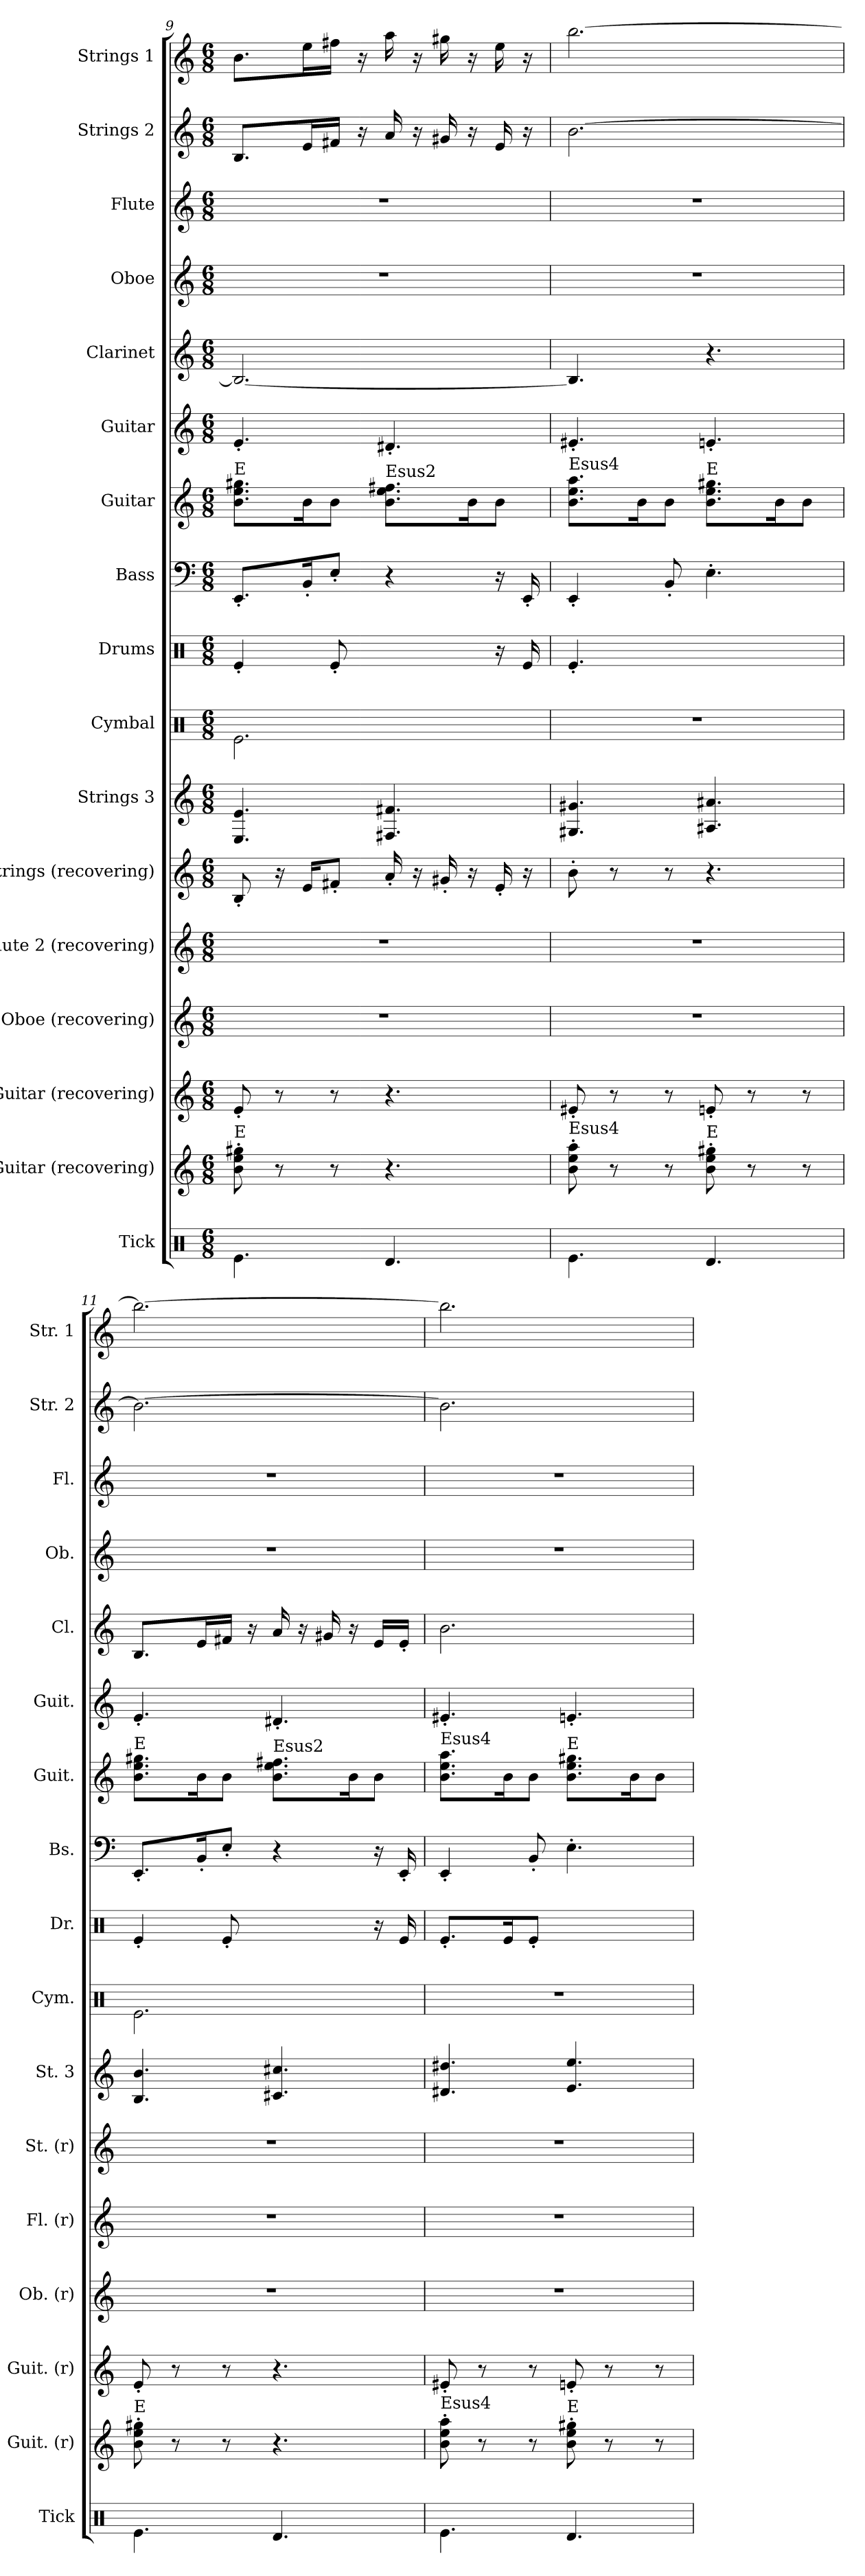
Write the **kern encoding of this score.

**kern	**kern	**kern	**kern	**kern	**kern	**kern	**kern	**kern	**kern	**kern	**kern	**kern	**kern	**kern	**kern	**kern
*part17	*part16	*part15	*part14	*part13	*part12	*part11	*part10	*part9	*part8	*part7	*part6	*part5	*part4	*part3	*part2	*part1
*staff17	*staff16	*staff15	*staff14	*staff13	*staff12	*staff11	*staff10	*staff9	*staff8	*staff7	*staff6	*staff5	*staff4	*staff3	*staff2	*staff1
*I"Tick	*I"Guitar (recovering)	*I"Guitar (recovering)	*I"Oboe (recovering)	*I"Flute 2 (recovering)	*I"Strings (recovering)	*I"Strings 3	*I"Cymbal	*I"Drums	*I"Bass	*I"Guitar	*I"Guitar	*I"Clarinet	*I"Oboe	*I"Flute	*I"Strings 2	*I"Strings 1
*I'Tick	*I'Guit. (r)	*I'Guit. (r)	*I'Ob. (r)	*I'Fl. (r)	*I'St. (r)	*I'St. 3	*I'Cym.	*I'Dr.	*I'Bs.	*I'Guit.	*I'Guit.	*I'Cl.	*I'Ob.	*I'Fl.	*I'Str. 2	*I'Str. 1
*clefX	*clefG2	*clefG2	*clefG2	*clefG2	*clefG2	*clefG2	*clefX	*clefX	*clefF4	*clefG2	*clefG2	*clefG2	*clefG2	*clefG2	*clefG2	*clefG2
*	*ITrd7c12	*	*	*	*ITrd7c12	*ITrd7c12	*	*	*ITrd7c12	*ITrd7c12	*	*ITrd7c12	*	*	*ITrd7c12	*ITrd7c12
*k[]	*k[]	*k[]	*k[]	*k[]	*k[]	*k[]	*k[]	*k[]	*k[]	*k[]	*k[]	*k[]	*k[]	*k[]	*k[]	*k[]
*M6/8	*M6/8	*M6/8	*M6/8	*M6/8	*M6/8	*M6/8	*M6/8	*M6/8	*M6/8	*M6/8	*M6/8	*M6/8	*M6/8	*M6/8	*M6/8	*M6/8
=9	=9	=9	=9	=9	=9	=9	=9	=9	=9	=9	=9	=9	=9	=9	=9	=9
!	!	!	!	!	!	!	!	!	!	!LO:TX:a:t=E	!	!	!	!	!	!
!	!LO:TX:a:t=E	!	!	!	!	!	!	!	!	!	!	!	!	!	!	!
4.Re\	8B\' 8e\' 8g#X\'	8e'/	2.r	2.r	8BB'/	4.EE/ 4.E/	2.Re\	4Re'/	8.EEE'/L	8.B\ 8.e\ 8.g#X\L	4.e'/	2.BB/_	2.r	2.r	8.BB/L	8.B\L
.	8r	8r	.	.	16r	.	.	.	.	.	.	.	.	.	.	.
.	.	.	.	.	16E/KL	.	.	.	16BBB'/K	16B\ 16e\yy 16g#\yyK	.	.	.	.	16E/L	16e\L
.	8r	8r	.	.	8F#X'/J	.	.	8Re'/	8EE'/J	8B\ 8e\yy 8g#\yyJ	.	.	.	.	16F#X/JJ	16f#X\JJ
.	.	.	.	.	.	.	.	.	.	.	.	.	.	.	16r	16r
!	!	!	!	!	!	!	!	!	!	!LO:TX:a:t=Esus2	!	!	!	!	!	!
4.Rd/	4.r	4.r	.	.	16A'/	4.FF#X/ 4.F#X/	.	4R'\	4r	8.B\ 8.e\ 8.f#X\L	4.d#X'/	.	.	.	16A/	16a\
.	.	.	.	.	16r	.	.	.	.	.	.	.	.	.	16r	16r
.	.	.	.	.	16G#X'/	.	.	.	.	.	.	.	.	.	16G#X/	16g#X\
.	.	.	.	.	16r	.	.	.	.	16B\ 16e\yy 16f#\yyK	.	.	.	.	16r	16r
.	.	.	.	.	16E'/	.	.	16r	16r	8B\ 8e\yy 8f#\yyJ	.	.	.	.	16E/	16e\
.	.	.	.	.	16r	.	.	16Re/	16EEE'/	.	.	.	.	.	16r	16r
=10	=10	=10	=10	=10	=10	=10	=10	=10	=10	=10	=10	=10	=10	=10	=10	=10
!	!	!	!	!	!	!	!	!	!	!LO:TX:a:t=Esus4	!	!	!	!	!	!
!	!LO:TX:a:t=Esus4	!	!	!	!	!	!	!	!	!	!	!	!	!	!	!
4.Re\	8B\' 8e\' 8a\'	8e#X'/	2.r	2.r	8B'\	4.GG#X/ 4.G#X/	2.r	4.Re'/	4EEE'/	8.B\ 8.e\ 8.a\L	4.e#X'/	4.BB/]	2.r	2.r	[2.B\	[2.b\
.	8r	8r	.	.	8r	.	.	.	.	.	.	.	.	.	.	.
.	.	.	.	.	.	.	.	.	.	16B\ 16e\yy 16a\yyK	.	.	.	.	.	.
.	8r	8r	.	.	8r	.	.	.	8BBB'/	8B\ 8e\yy 8a\yyJ	.	.	.	.	.	.
!	!	!	!	!	!	!	!	!	!	!LO:TX:a:t=E	!	!	!	!	!	!
!	!LO:TX:a:t=E	!	!	!	!	!	!	!	!	!	!	!	!	!	!	!
4.Rd/	8B\' 8e\' 8g#X\'	8en'/	.	.	4.r	4.AA#X/ 4.A#X/	.	4.R'\	4.EE'\	8.B\ 8.e\ 8.g#X\L	4.en'/	4.r	.	.	.	.
.	8r	8r	.	.	.	.	.	.	.	.	.	.	.	.	.	.
.	.	.	.	.	.	.	.	.	.	16B\ 16e\yy 16g#\yyK	.	.	.	.	.	.
.	8r	8r	.	.	.	.	.	.	.	8B\ 8e\yy 8g#\yyJ	.	.	.	.	.	.
!!LO:PB:g=z
=11	=11	=11	=11	=11	=11	=11	=11	=11	=11	=11	=11	=11	=11	=11	=11	=11
!	!	!	!	!	!	!	!	!	!	!LO:TX:a:t=E	!	!	!	!	!	!
!	!LO:TX:a:t=E	!	!	!	!	!	!	!	!	!	!	!	!	!	!	!
4.Re\	8B\' 8e\' 8g#X\'	8e'/	2.r	2.r	2.r	4.BB/ 4.B/	2.Re\	4Re'/	8.EEE'/L	8.B\ 8.e\ 8.g#X\L	4.e'/	8.BB/L	2.r	2.r	2.B\_	2.b\_
.	8r	8r	.	.	.	.	.	.	.	.	.	.	.	.	.	.
.	.	.	.	.	.	.	.	.	16BBB'/K	16B\ 16e\yy 16g#\yyK	.	16E/L	.	.	.	.
.	8r	8r	.	.	.	.	.	8Re'/	8EE'/J	8B\ 8e\yy 8g#\yyJ	.	16F#X/JJ	.	.	.	.
.	.	.	.	.	.	.	.	.	.	.	.	16r	.	.	.	.
!	!	!	!	!	!	!	!	!	!	!LO:TX:a:t=Esus2	!	!	!	!	!	!
4.Rd/	4.r	4.r	.	.	.	4.C#X/ 4.c#X/	.	4R'\	4r	8.B\ 8.e\ 8.f#X\L	4.d#X'/	16A/	.	.	.	.
.	.	.	.	.	.	.	.	.	.	.	.	16r	.	.	.	.
.	.	.	.	.	.	.	.	.	.	.	.	16G#X/	.	.	.	.
.	.	.	.	.	.	.	.	.	.	16B\ 16e\yy 16f#\yyK	.	16r	.	.	.	.
.	.	.	.	.	.	.	.	16r	16r	8B\ 8e\yy 8f#\yyJ	.	16E/LL	.	.	.	.
.	.	.	.	.	.	.	.	16Re/	16EEE'/	.	.	16E'/JJ	.	.	.	.
=12	=12	=12	=12	=12	=12	=12	=12	=12	=12	=12	=12	=12	=12	=12	=12	=12
!	!	!	!	!	!	!	!	!	!	!LO:TX:a:t=Esus4	!	!	!	!	!	!
!	!LO:TX:a:t=Esus4	!	!	!	!	!	!	!	!	!	!	!	!	!	!	!
4.Re\	8B\' 8e\' 8a\'	8e#X'/	2.r	2.r	2.r	4.D#X/ 4.d#X/	2.r	8.Re'/L	4EEE'/	8.B\ 8.e\ 8.a\L	4.e#X'/	2.B\	2.r	2.r	2.B\]	2.b\]
.	8r	8r	.	.	.	.	.	.	.	.	.	.	.	.	.	.
.	.	.	.	.	.	.	.	16Re/K	.	16B\ 16e\yy 16a\yyK	.	.	.	.	.	.
.	8r	8r	.	.	.	.	.	8Re'/J	8BBB'/	8B\ 8e\yy 8a\yyJ	.	.	.	.	.	.
!	!	!	!	!	!	!	!	!	!	!LO:TX:a:t=E	!	!	!	!	!	!
!	!LO:TX:a:t=E	!	!	!	!	!	!	!	!	!	!	!	!	!	!	!
4.Rd/	8B\' 8e\' 8g#X\'	8en'/	.	.	.	4.E/ 4.e/	.	4.R'\	4.EE'\	8.B\ 8.e\ 8.g#X\L	4.en'/	.	.	.	.	.
.	8r	8r	.	.	.	.	.	.	.	.	.	.	.	.	.	.
.	.	.	.	.	.	.	.	.	.	16B\ 16e\yy 16g#\yyK	.	.	.	.	.	.
.	8r	8r	.	.	.	.	.	.	.	8B\ 8e\yy 8g#\yyJ	.	.	.	.	.	.
=	=	=	=	=	=	=	=	=	=	=	=	=	=	=	=	=
*-	*-	*-	*-	*-	*-	*-	*-	*-	*-	*-	*-	*-	*-	*-	*-	*-
